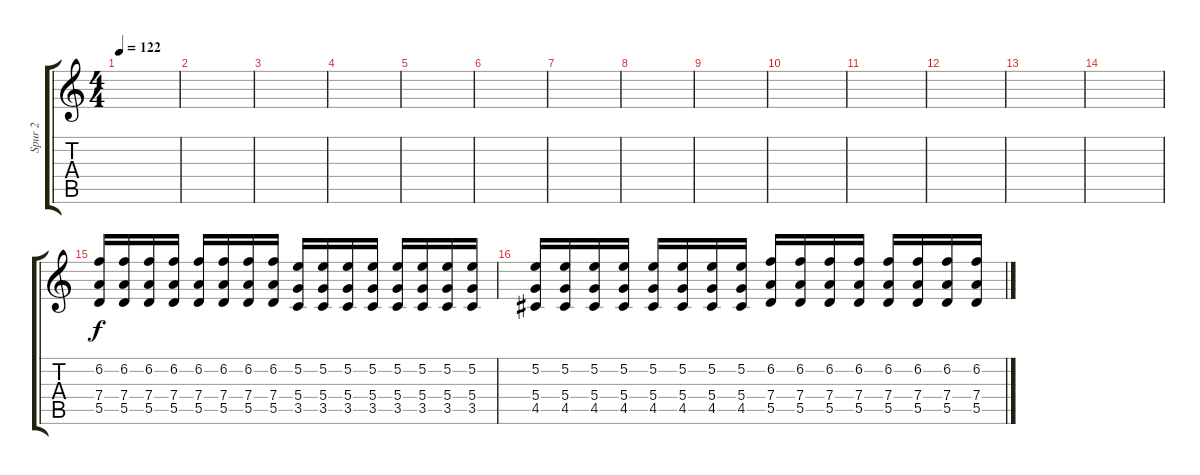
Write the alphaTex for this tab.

\track ("Spur 2" "Spur 2") {instrument distortionguitar}
\staff {score tabs}
\tuning (E4 B3 G3 D3 A2 D2) {hide}
\ts (4 4)
\tempo 122
\clef g2
\ks c
|
|
|
|
|
|
|
|
|
|
|
|
|
|
(6.2 7.4 5.5).16 (6.2 7.4 5.5).16 (6.2 7.4 5.5).16 (6.2 7.4 5.5).16 (6.2 7.4 5.5).16 (6.2 7.4 5.5).16 (6.2 7.4 5.5).16 (6.2 7.4 5.5).16 (5.2 5.4 3.5).16 (5.2 5.4 3.5).16 (5.2 5.4 3.5).16 (5.2 5.4 3.5).16 (5.2 5.4 3.5).16 (5.2 5.4 3.5).16 (5.2 5.4 3.5).16 (5.2 5.4 3.5).16 |
(5.2 5.4 4.5).16 (5.2 5.4 4.5).16 (5.2 5.4 4.5).16 (5.2 5.4 4.5).16 (5.2 5.4 4.5).16 (5.2 5.4 4.5).16 (5.2 5.4 4.5).16 (5.2 5.4 4.5).16 (6.2 7.4 5.5).16 (6.2 7.4 5.5).16 (6.2 7.4 5.5).16 (6.2 7.4 5.5).16 (6.2 7.4 5.5).16 (6.2 7.4 5.5).16 (6.2 7.4 5.5).16 (6.2 7.4 5.5).16
